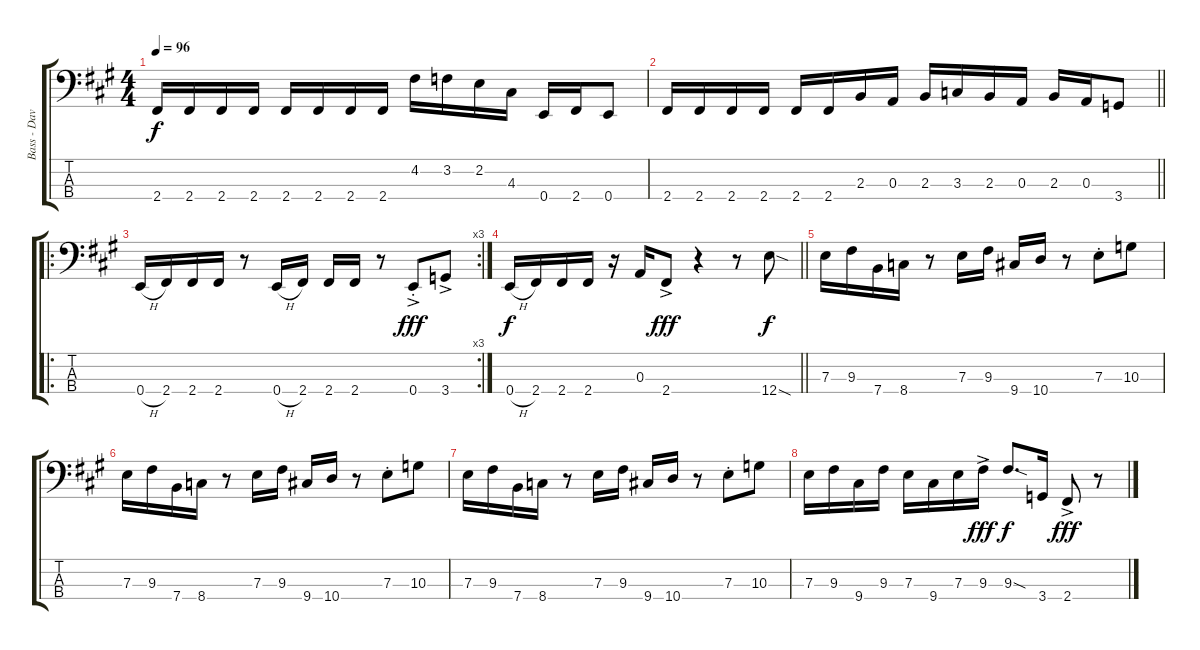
\track ("Bass - David Eleffson" "Bass - Dav") {instrument electricbasspick}
\staff {score tabs}
\tuning (G2 D2 A1 E1) {hide}
\ts (4 4)
\tempo 96
\clef f4
\ks f#minor
2.4.16{dy f} 2.4.16 2.4.16 2.4.16 2.4.16 2.4.16 2.4.16 2.4.16 4.2.16 3.2.16 2.2.16 4.3.16 0.4.16 2.4.16 0.4.8 |
\barLineRight lightlight
2.4.16 2.4.16 2.4.16 2.4.16 2.4.16 2.4.16 2.3.16 0.3.16 2.3.16 3.3.16 2.3.16 0.3.16 2.3.16 0.3.16 3.4.8 |
\ro
\rc 3
0.4{h}.16 2.4.16 2.4.16 2.4.16 r.8 0.4{h}.16 2.4.16 2.4.16 2.4.16 r.8 0.4{ac st}.8{dy fff} 3.4{ac}.8 |
\barLineRight lightlight
0.4{h}.16{dy f} 2.4.16 2.4.16 2.4.16 r.16 0.3.16 2.4{ac}.8{dy fff} r.4 r.8 12.4{sod}.8{dy f} |
7.3.16 9.3.16 7.4.16 8.4.16 r.8 7.3.16 9.3.16 9.4.16 10.4.16 r.8 7.3{st}.8 10.3.8 |
7.3.16 9.3.16 7.4.16 8.4.16 r.8 7.3.16 9.3.16 9.4.16 10.4.16 r.8 7.3{st}.8 10.3.8 |
7.3.16 9.3.16 7.4.16 8.4.16 r.8 7.3.16 9.3.16 9.4.16 10.4.16 r.8 7.3{st}.8 10.3.8 |
7.3.16 9.3.16 9.4.16 9.3.16 7.3.16 9.4.16 7.3.16 9.3{ac}.16{dy fff} 9.3{sod}.8{d dy f} 3.4.16 2.4{ac}.8{dy fff} r.8
